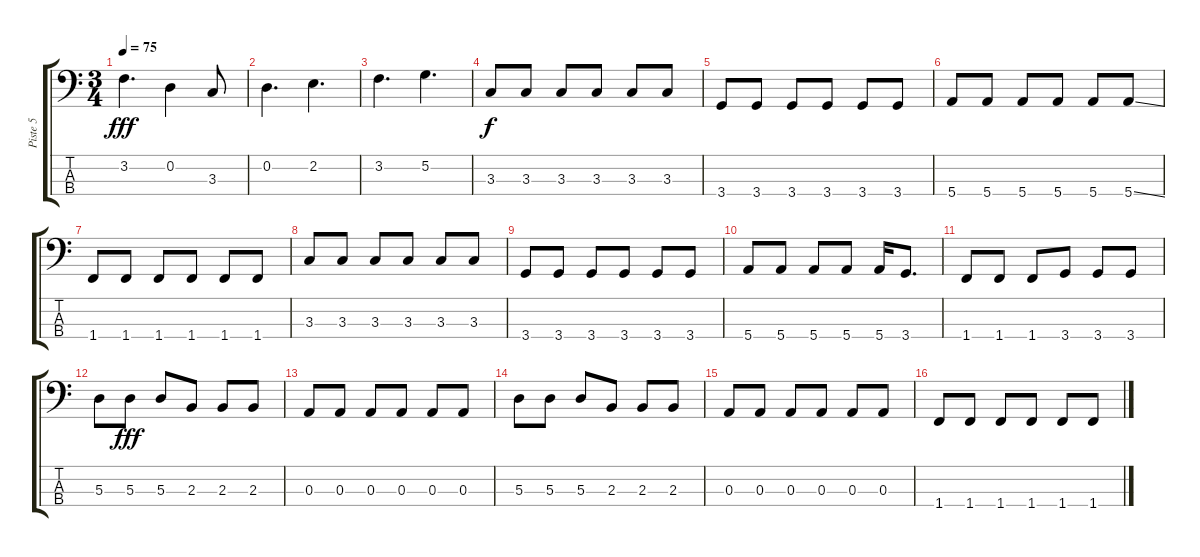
\track ("Piste 5" "Piste 5") {instrument electricbassfinger}
\staff {score tabs}
\tuning (G2 D2 A1 E1) {hide}
\ts (3 4)
\tempo 75
\clef f4
\ks c
3.2.4{d dy fff} 0.2.4 3.3.8 |
0.2.4{d} 2.2.4{d} |
3.2.4{d} 5.2.4{d} |
3.3.8{dy f} 3.3.8 3.3.8 3.3.8 3.3.8 3.3.8 |
3.4.8 3.4.8 3.4.8 3.4.8 3.4.8 3.4.8 |
5.4.8 5.4.8 5.4.8 5.4.8 5.4.8 5.4{ss}.8 |
1.4.8 1.4.8 1.4.8 1.4.8 1.4.8 1.4.8 |
3.3.8 3.3.8 3.3.8 3.3.8 3.3.8 3.3.8 |
3.4.8 3.4.8 3.4.8 3.4.8 3.4.8 3.4.8 |
5.4.8 5.4.8 5.4.8 5.4.8 5.4.16 3.4.8{d} |
1.4.8 1.4.8 1.4.8 3.4.8 3.4.8 3.4.8 |
5.3.8 5.3.8{dy fff} 5.3.8 2.3.8 2.3.8 2.3.8 |
0.3.8 0.3.8 0.3.8 0.3.8 0.3.8 0.3.8 |
5.3.8 5.3.8 5.3.8 2.3.8 2.3.8 2.3.8 |
0.3.8 0.3.8 0.3.8 0.3.8 0.3.8 0.3.8 |
1.4.8 1.4.8 1.4.8 1.4.8 1.4.8 1.4.8
